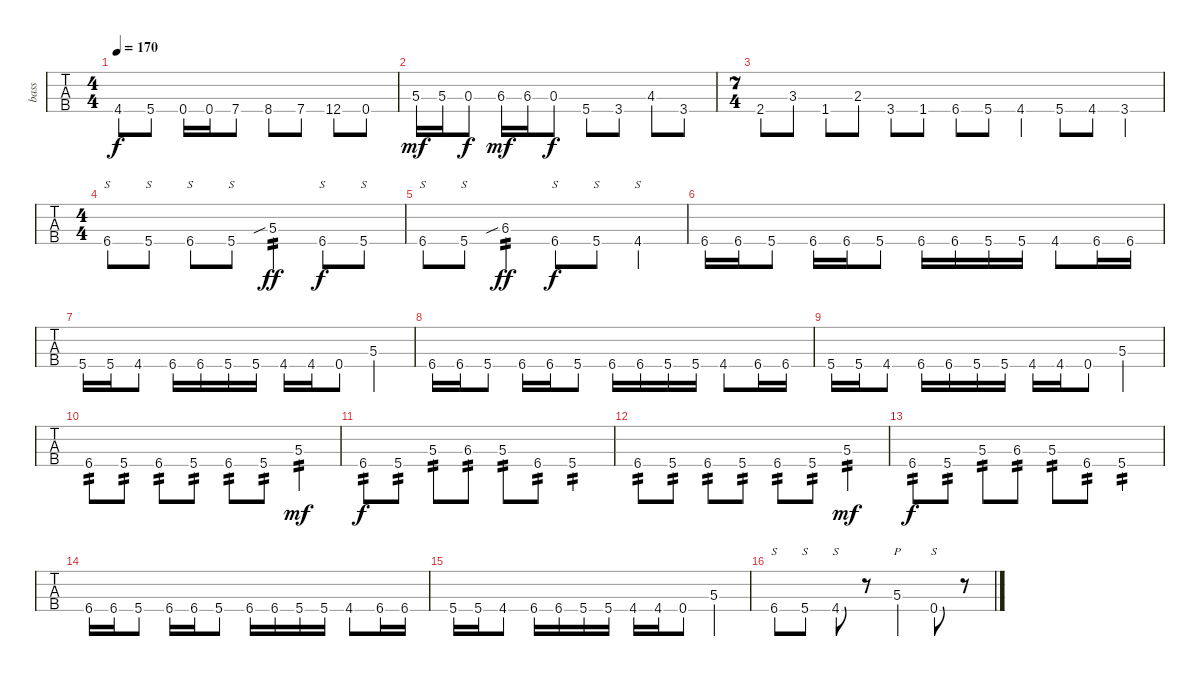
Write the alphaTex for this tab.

\track ("bass" "bass") {instrument electricbassfinger}
\staff {tabs}
\tuning (F2 C2 G1 C1) {hide}
\ts (4 4)
\tempo 170
\clef f4
\ks c
4.4.8{dy f} 5.4.8 0.4.16 0.4.16 7.4.8 8.4.8 7.4.8 12.4.8 0.4.8 |
5.3.16{dy mf} 5.3.16 0.3.8{dy f} 6.3.16{dy mf} 6.3.16 0.3.8{dy f} 5.4.8 3.4.8 4.3.8 3.4.8 |
\ts (7 4)
2.4.8 3.3.8 1.4.8 2.3.8 3.4.8 1.4.8 6.4.8 5.4.8 4.4.4 5.4.8 4.4.8 3.4.4 |
\ts (4 4)
6.4.8{s} 5.4.8{s} 6.4.8{s} 5.4.8{s} 5.3{sib}.4{tp 2 dy ff} 6.4.8{s dy f} 5.4.8{s} |
6.4.8{s} 5.4.8{s} 6.3{sib}.4{tp 2 dy ff} 6.4.8{s dy f} 5.4.8{s} 4.4.4{s} |
6.4.16 6.4.16 5.4.8 6.4.16 6.4.16 5.4.8 6.4.16 6.4.16 5.4.16 5.4.16 4.4.8 6.4.16 6.4.16 |
5.4.16 5.4.16 4.4.8 6.4.16 6.4.16 5.4.16 5.4.16 4.4.16 4.4.16 0.4.8 5.3.4 |
6.4.16 6.4.16 5.4.8 6.4.16 6.4.16 5.4.8 6.4.16 6.4.16 5.4.16 5.4.16 4.4.8 6.4.16 6.4.16 |
5.4.16 5.4.16 4.4.8 6.4.16 6.4.16 5.4.16 5.4.16 4.4.16 4.4.16 0.4.8 5.3.4 |
6.4.8{tp 2} 5.4.8{tp 2} 6.4.8{tp 2} 5.4.8{tp 2} 6.4.8{tp 2} 5.4.8{tp 2} 5.3.4{tp 2 dy mf} |
6.4.8{tp 2 dy f} 5.4.8{tp 2} 5.3.8{tp 2} 6.3.8{tp 2} 5.3.8{tp 2} 6.4.8{tp 2} 5.4.4{tp 2} |
6.4.8{tp 2} 5.4.8{tp 2} 6.4.8{tp 2} 5.4.8{tp 2} 6.4.8{tp 2} 5.4.8{tp 2} 5.3.4{tp 2 dy mf} |
6.4.8{tp 2 dy f} 5.4.8{tp 2} 5.3.8{tp 2} 6.3.8{tp 2} 5.3.8{tp 2} 6.4.8{tp 2} 5.4.4{tp 2} |
6.4.16 6.4.16 5.4.8 6.4.16 6.4.16 5.4.8 6.4.16 6.4.16 5.4.16 5.4.16 4.4.8 6.4.16 6.4.16 |
5.4.16 5.4.16 4.4.8 6.4.16 6.4.16 5.4.16 5.4.16 4.4.16 4.4.16 0.4.8 5.3.4 |
6.4.8{s} 5.4.8{s} 4.4.8{s} r.8 5.3.4{p} 0.4.8{s} r.8
